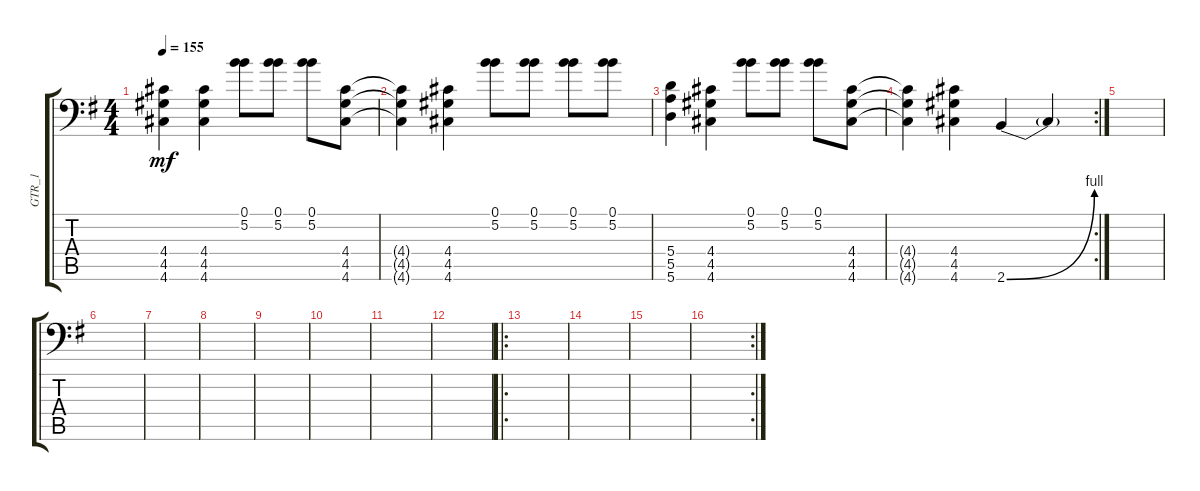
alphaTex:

\track ("GTR_1" "GTR_1") {instrument distortionguitar}
\staff {score tabs}
\tuning (B3 Gb3 D3 A2 E2 A1) {hide}
\ts (4 4)
\tempo 155
\clef f4
\ks g
(4.4 4.5 4.6).4{dy mf} (4.4 4.5 4.6).4 (0.1 5.2).8 (0.1 5.2).8 (0.1 5.2).8 (4.4 4.5 4.6).8 |
(4.4{t} 4.5{t} 4.6{t}).4 (4.4 4.5 4.6).4 (0.1 5.2).8 (0.1 5.2).8 (0.1 5.2).8 (0.1 5.2).8 |
(5.4 5.5 5.6).4 (4.4 4.5 4.6).4 (0.1 5.2).8 (0.1 5.2).8 (0.1 5.2).8 (4.4 4.5 4.6).8 |
\rc 2
(4.4{t} 4.5{t} 4.6{t}).4 (4.4 4.5 4.6).4 2.6{be (bend 0 0 60 4)}.4 2.6{t}.4 |
|
|
|
|
|
|
|
|
\ro
|
|
|
\rc 2
